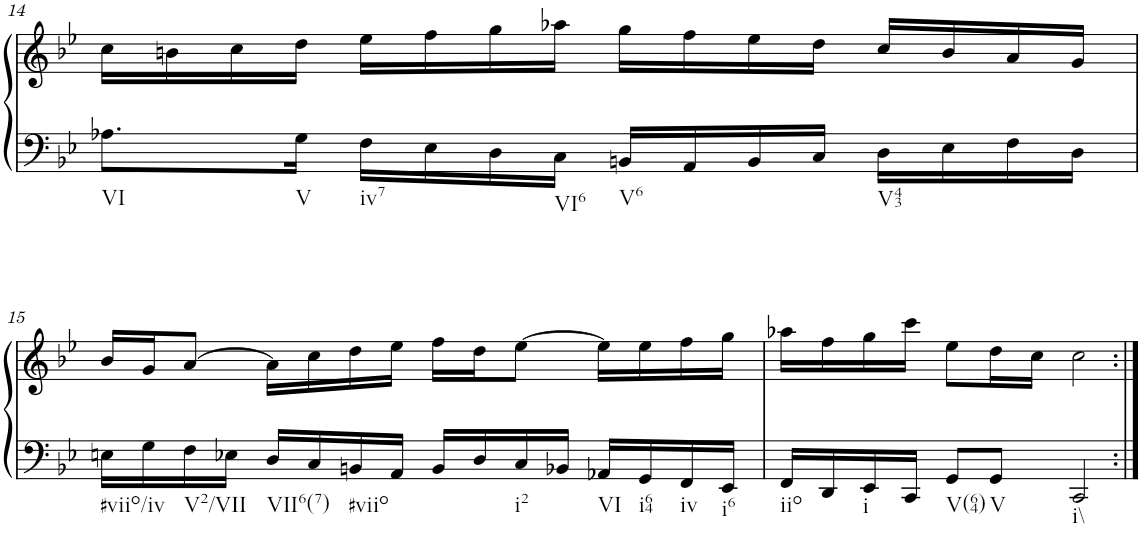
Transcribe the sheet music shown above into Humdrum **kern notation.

**kern	**kern
*part1	*part1
*staff2	*staff1
*I"unbenannt2	*
!!LO:PB:g=z
*clefF4	*clefG2
*k[b-e-]	*k[b-e-]
*M4/4	*M4/4
=14	=14
!LO:TX:b:t=VI	!
8.A-X\L	16cc\LL
.	16bn\
.	16cc\
!LO:TX:b:t=V	!
16G\Jk	16dd\JJ
!LO:TX:b:t=iv7	!
16F\LL	16ee-\LL
16E-\	16ff\
16D\	16gg\
!LO:TX:b:t=VI6	!
16C\JJ	16aa-X\JJ
!LO:TX:b:t=V6	!
16BBn/LL	16gg\LL
16AA/	16ff\
16BB/	16ee-\
16C/JJ	16dd\JJ
!LO:TX:b:t=V43	!
16D\LL	16cc/LL
16E-\	16b/
16F\	16a/
16D\JJ	16g/JJ
!!LO:LB:g=z
=15	=15
!LO:TX:b:t=#viio/iv	!
16En\LL	16b-/LL
16G\	16g/J
!LO:TX:b:t=V2/VII	!
16F\	[8a/J
16E-X\JJ	.
!LO:TX:b:t=VII6(7)	!
16D/LL	16a\LL]
16C/	16cc\
!LO:TX:b:t=#viio	!
16BBn/	16dd\
16AA/JJ	16ee-\JJ
16BB/LL	16ff\LL
16D/	16dd\J
!LO:TX:b:t=i2	!
16C/	[8ee-\J
16BB-X/JJ	.
!LO:TX:b:t=VI	!
16AA-X/LL	16ee-\LL]
!LO:TX:b:t=i64	!
16GG/	16ee-\
!LO:TX:b:t=iv	!
16FF/	16ff\
!LO:TX:b:t=i6	!
16EE-/JJ	16gg\JJ
=16	=16
!LO:TX:b:t=iio	!
16FF/LL	16aa-X\LL
16DD/	16ff\
!LO:TX:b:t=i	!
16EE-/	16gg\
16CC/JJ	16ccc\JJ
!LO:TX:b:t=V(64)	!
8GG/L	8ee-\L
!LO:TX:b:t=V	!
8GG/J	16dd\L
.	16cc\JJ
!LO:TX:b:t=i\\	!
2CC/	2cc\
=:|!	=:|!
*-	*-
